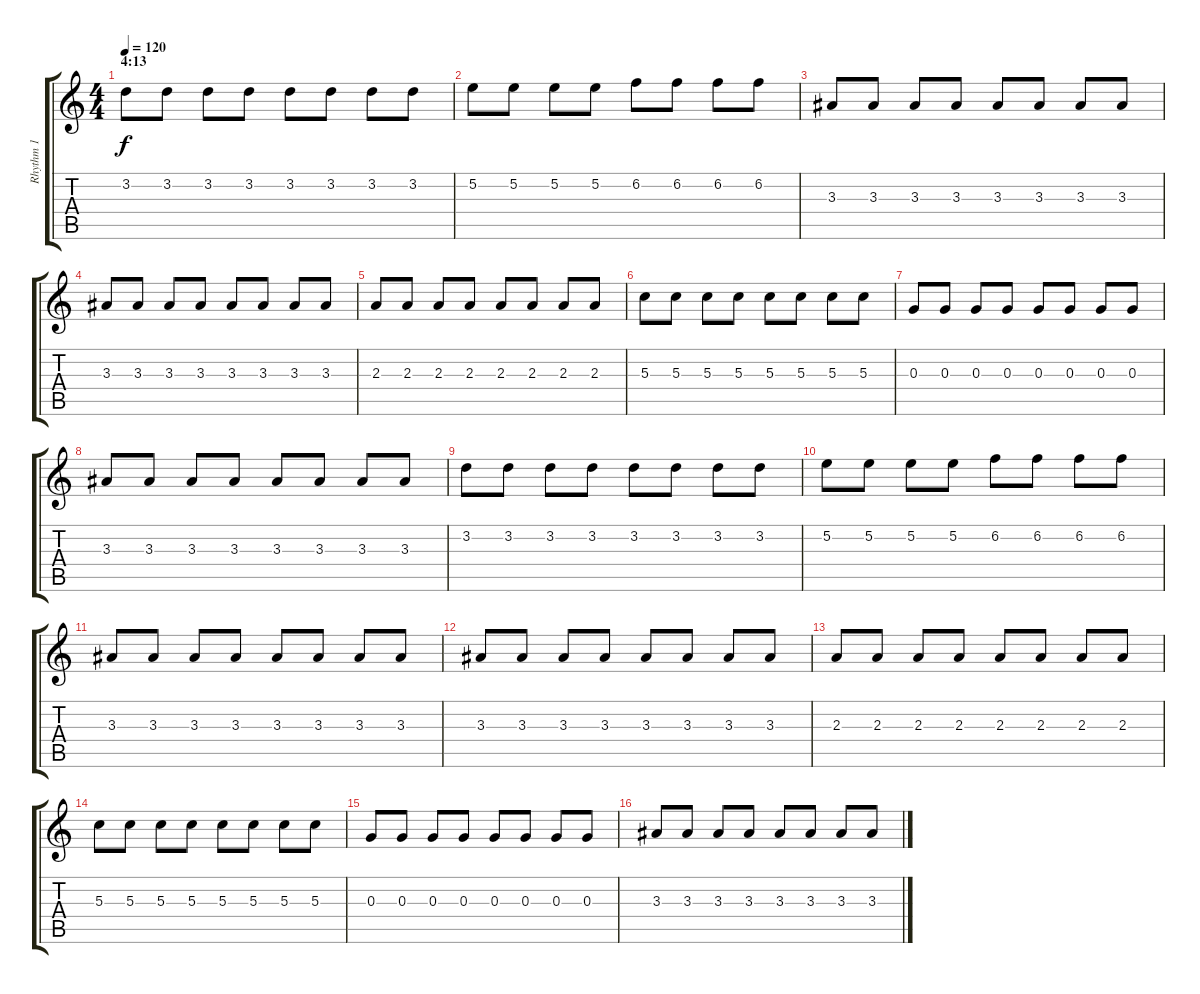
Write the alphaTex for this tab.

\track ("Rhythm 1" "Rhythm 1") {instrument distortionguitar}
\staff {score tabs}
\tuning (E4 B3 G3 D3 A2 D2) {hide}
\ts (4 4)
\section ("" "4:13")
\tempo 120
\clef g2
\ks c
3.2.8{dy f} 3.2.8 3.2.8 3.2.8 3.2.8 3.2.8 3.2.8 3.2.8 |
5.2.8 5.2.8 5.2.8 5.2.8 6.2.8 6.2.8 6.2.8 6.2.8 |
3.3.8 3.3.8 3.3.8 3.3.8 3.3.8 3.3.8 3.3.8 3.3.8 |
3.3.8 3.3.8 3.3.8 3.3.8 3.3.8 3.3.8 3.3.8 3.3.8 |
2.3.8 2.3.8 2.3.8 2.3.8 2.3.8 2.3.8 2.3.8 2.3.8 |
5.3.8 5.3.8 5.3.8 5.3.8 5.3.8 5.3.8 5.3.8 5.3.8 |
0.3.8 0.3.8 0.3.8 0.3.8 0.3.8 0.3.8 0.3.8 0.3.8 |
3.3.8 3.3.8 3.3.8 3.3.8 3.3.8 3.3.8 3.3.8 3.3.8 |
3.2.8 3.2.8 3.2.8 3.2.8 3.2.8 3.2.8 3.2.8 3.2.8 |
5.2.8 5.2.8 5.2.8 5.2.8 6.2.8 6.2.8 6.2.8 6.2.8 |
3.3.8 3.3.8 3.3.8 3.3.8 3.3.8 3.3.8 3.3.8 3.3.8 |
3.3.8 3.3.8 3.3.8 3.3.8 3.3.8 3.3.8 3.3.8 3.3.8 |
2.3.8 2.3.8 2.3.8 2.3.8 2.3.8 2.3.8 2.3.8 2.3.8 |
5.3.8 5.3.8 5.3.8 5.3.8 5.3.8 5.3.8 5.3.8 5.3.8 |
0.3.8 0.3.8 0.3.8 0.3.8 0.3.8 0.3.8 0.3.8 0.3.8 |
3.3.8 3.3.8 3.3.8 3.3.8 3.3.8 3.3.8 3.3.8 3.3.8
